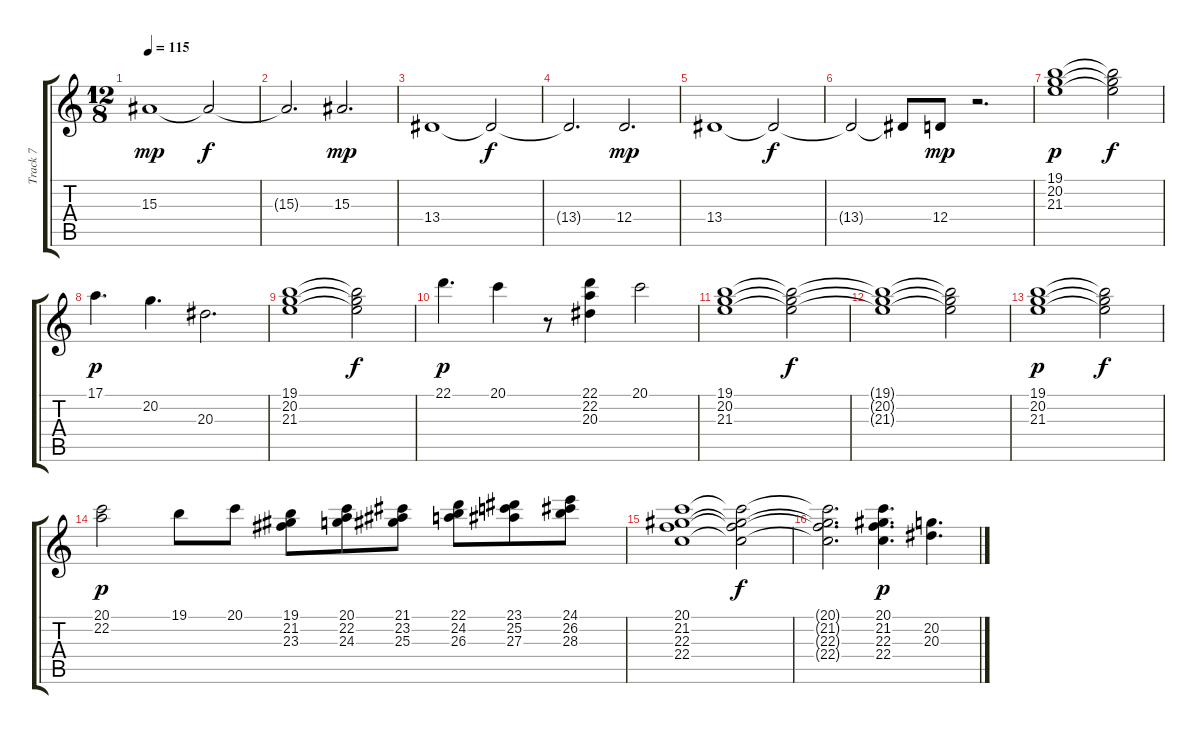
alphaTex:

\track ("Track 7" "Track 7") {instrument tremolostrings}
\staff {score tabs}
\tuning (E4 B3 G3 D3 A2 E2) {hide}
\ts (12 8)
\tempo 115
\clef g2
\ks c
15.3.1{dy mp} 15.3{t}.2{dy f} |
15.3{t}.2{d} 15.3.2{d dy mp} |
13.4.1 13.4{t}.2{dy f} |
13.4{t}.2{d} 12.4.2{d dy mp} |
13.4.1 13.4{t}.2{dy f} |
13.4{t}.2 13.4{t}.8 12.4.8{dy mp} r.2{d} |
(19.1 20.2 21.3).1{dy p} (19.1{t} 20.2{t} 21.3{t}).2{dy f} |
17.1.4{d dy p} 20.2.4{d} 20.3.2{d} |
(19.1 20.2 21.3).1 (19.1{t} 20.2{t} 21.3{t}).2{dy f} |
22.1.4{d dy p} 20.1.4 r.8 (22.1 22.2 20.3).4 20.1.2 |
(19.1 20.2 21.3).1 (19.1{t} 20.2{t} 21.3{t}).2{dy f} |
(19.1{t} 20.2{t} 21.3{t}).1 (19.1{t} 20.2{t} 21.3{t}).2 |
(19.1 20.2 21.3).1{dy p} (19.1{t} 20.2{t} 21.3{t}).2{dy f} |
(20.1 22.2).2{dy p} 19.1.8 20.1.8 (19.1 21.2 23.3).8 (20.1 22.2 24.3).8 (21.1 23.2 25.3).8 (22.1 24.2 26.3).8 (23.1 25.2 27.3).8 (24.1 26.2 28.3).8 |
(20.1 21.2 22.3 22.4).1 (20.1{t} 21.2{t} 22.3{t} 22.4{t}).2{dy f} |
(20.1{t} 21.2{t} 22.3{t} 22.4{t}).2{d} (20.1 21.2 22.3 22.4).4{d dy p} (20.2 20.3).4{d}
